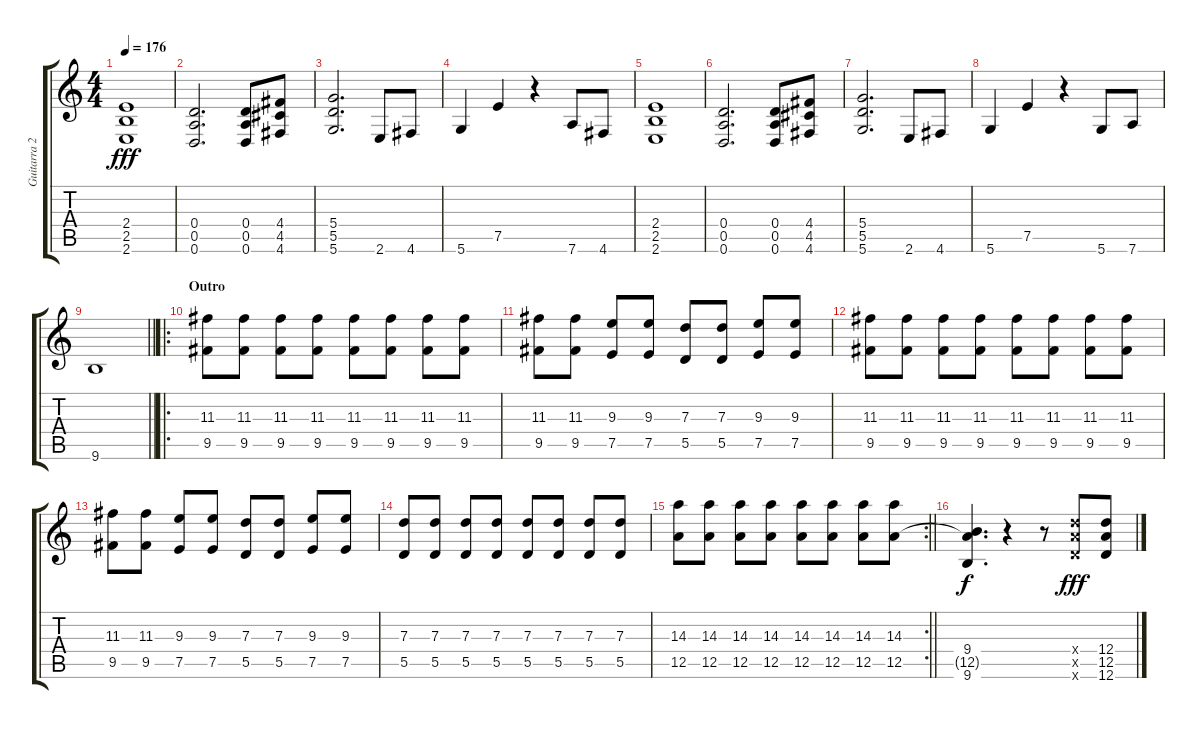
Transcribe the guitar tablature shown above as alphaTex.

\track ("Guitarra 2" "Guitarra 2") {instrument distortionguitar}
\staff {score tabs}
\tuning (E4 B3 G3 D3 A2 D2) {hide}
\ts (4 4)
\tempo 176
\clef g2
\ks c
(2.4 2.5 2.6).1{dy fff} |
(0.4 0.5 0.6).2{d} (0.4 0.5 0.6).8 (4.4 4.5 4.6).8 |
(5.4 5.5 5.6).2{d} 2.6.8 4.6.8 |
5.6.4 7.5.4 r.4 7.6.8 4.6.8 |
(2.4 2.5 2.6).1 |
(0.4 0.5 0.6).2{d} (0.4 0.5 0.6).8 (4.4 4.5 4.6).8 |
(5.4 5.5 5.6).2{d} 2.6.8 4.6.8 |
5.6.4 7.5.4 r.4 5.6.8 7.6.8 |
\barLineRight lightlight
9.6.1 |
\ro
\section ("" "Outro")
(11.3 9.5).8 (11.3 9.5).8 (11.3 9.5).8 (11.3 9.5).8 (11.3 9.5).8 (11.3 9.5).8 (11.3 9.5).8 (11.3 9.5).8 |
(11.3 9.5).8 (11.3 9.5).8 (9.3 7.5).8 (9.3 7.5).8 (7.3 5.5).8 (7.3 5.5).8 (9.3 7.5).8 (9.3 7.5).8 |
(11.3 9.5).8 (11.3 9.5).8 (11.3 9.5).8 (11.3 9.5).8 (11.3 9.5).8 (11.3 9.5).8 (11.3 9.5).8 (11.3 9.5).8 |
(11.3 9.5).8 (11.3 9.5).8 (9.3 7.5).8 (9.3 7.5).8 (7.3 5.5).8 (7.3 5.5).8 (9.3 7.5).8 (9.3 7.5).8 |
(7.3 5.5).8 (7.3 5.5).8 (7.3 5.5).8 (7.3 5.5).8 (7.3 5.5).8 (7.3 5.5).8 (7.3 5.5).8 (7.3 5.5).8 |
\rc 2
\barLineRight lightlight
(14.3 12.5).8 (14.3 12.5).8 (14.3 12.5).8 (14.3 12.5).8 (14.3 12.5).8 (14.3 12.5).8 (14.3 12.5).8 (14.3 12.5).8 |
(9.4 12.5{t} 9.6).4{d dy f} r.4 r.8 (12.4{x} 12.5{x} 12.6{x}).8{dy fff} (12.4 12.5 12.6).8
